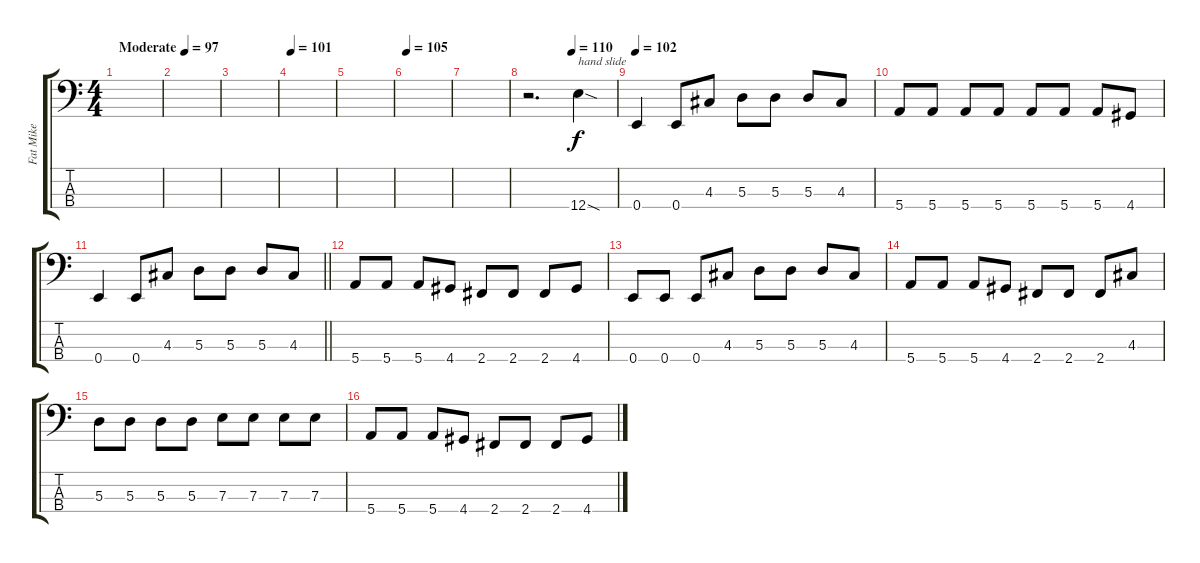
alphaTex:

\track ("Fat Mike" "Fat Mike") {instrument electricbasspick}
\staff {score tabs}
\tuning (G2 D2 A1 E1) {hide}
\ts (4 4)
\tempo (97 "Moderate")
\clef f4
\ks c
|
|
|
\tempo 101
|
|
\tempo 105
|
|
\tempo (110 0.5)
r.2{d} 12.4{sod}.4{txt "hand slide"} |
\tempo 102
0.4.4 0.4.8 4.3.8 5.3.8 5.3.8 5.3.8 4.3.8 |
5.4.8 5.4.8 5.4.8 5.4.8 5.4.8 5.4.8 5.4.8 4.4.8 |
\barLineRight lightlight
0.4.4 0.4.8 4.3.8 5.3.8 5.3.8 5.3.8 4.3.8 |
\section ("" "")
5.4.8 5.4.8 5.4.8 4.4.8 2.4.8 2.4.8 2.4.8 4.4.8 |
0.4.8 0.4.8 0.4.8 4.3.8 5.3.8 5.3.8 5.3.8 4.3.8 |
5.4.8 5.4.8 5.4.8 4.4.8 2.4.8 2.4.8 2.4.8 4.3.8 |
5.3.8 5.3.8 5.3.8 5.3.8 7.3.8 7.3.8 7.3.8 7.3.8 |
5.4.8 5.4.8 5.4.8 4.4.8 2.4.8 2.4.8 2.4.8 4.4.8
